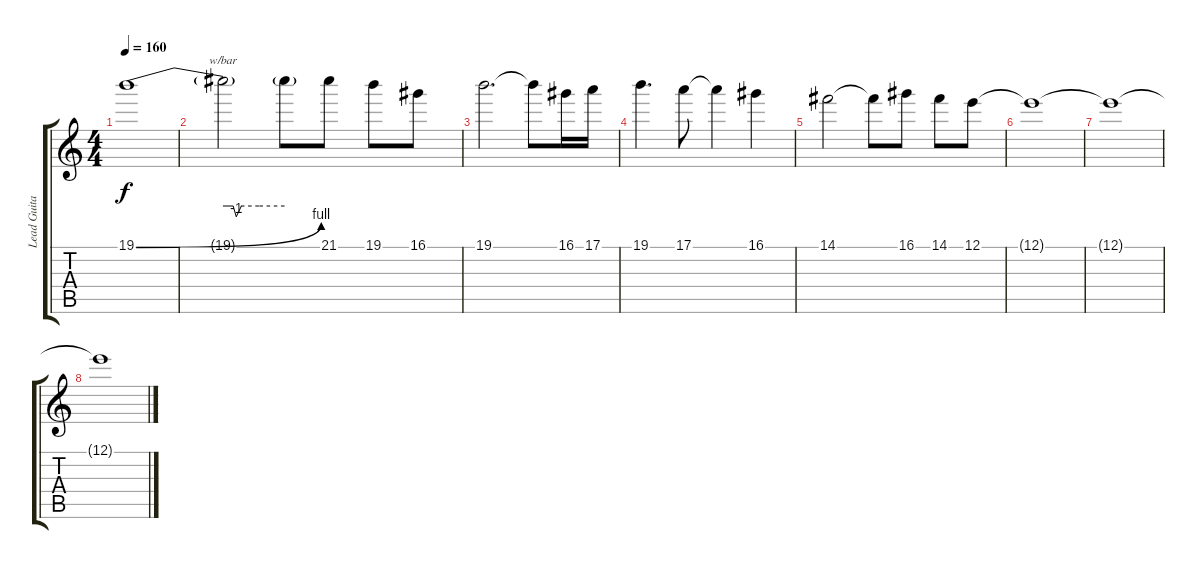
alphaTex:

\track ("Lead Guitar" "Lead Guita") {instrument distortionguitar}
\staff {score tabs}
\tuning (E4 B3 G3 D3 A2 E2) {hide}
\ts (4 4)
\tempo 160
\clef g2
\ks c
19.1{be (bend 0 0 60 4)}.1{dy f} |
19.1{t}.2{tbe (custom default 0 0 5 0 10 0 13 -4 18 0 35 0 60 0)} 19.1{t}.8 21.1.8 19.1.8 16.1.8 |
19.1.2{d} 19.1{t}.8 16.1.16 17.1.16 |
19.1.4{d} 17.1.8 17.1{t}.4 16.1.4 |
14.1.2 14.1{t}.8 16.1.8 14.1.8 12.1.8 |
12.1{t}.1 |
12.1{t}.1 |
12.1{t}.1
